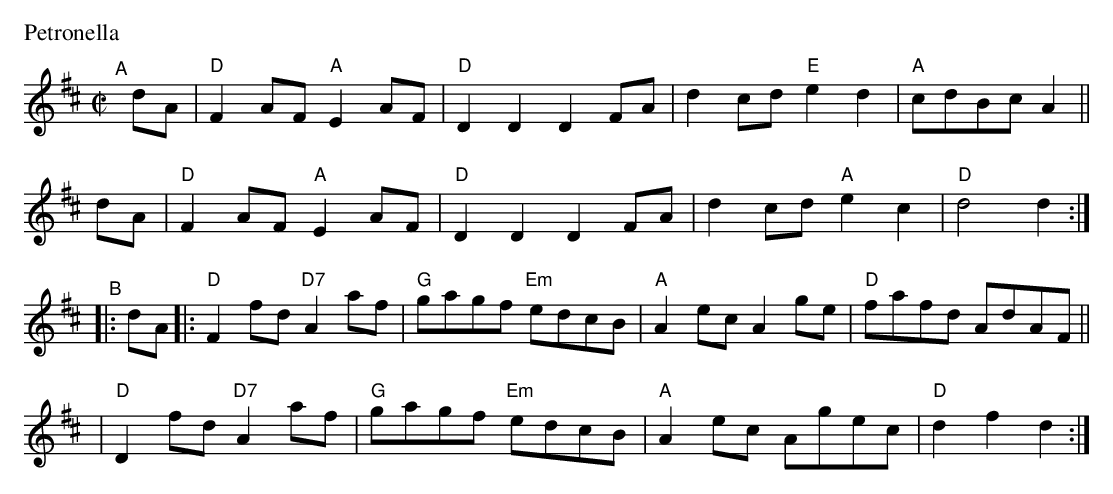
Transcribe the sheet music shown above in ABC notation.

X:1
M: C|
L: 1/8
P: Petronella
K: D
"^A"[|]\
dA | "D"F2AF "A"E2AF | "D"D2D2 D2FA | d2cd "E"e2d2 | "A"cdBc A2 ||
dA | "D"F2AF "A"E2AF | "D"D2D2 D2FA | d2cd "A"e2c2 | "D"d4 d2 :|
"^B"|: dA \
|:"D"F2fd "D7"A2af | "G"gagf "Em"edcB | "A"A2ec A2ge | "D"fafd AdAF ||
| "D"D2fd "D7"A2af | "G"gagf "Em"edcB | "A"A2ec Agec | "D"d2 f2d2 :|
